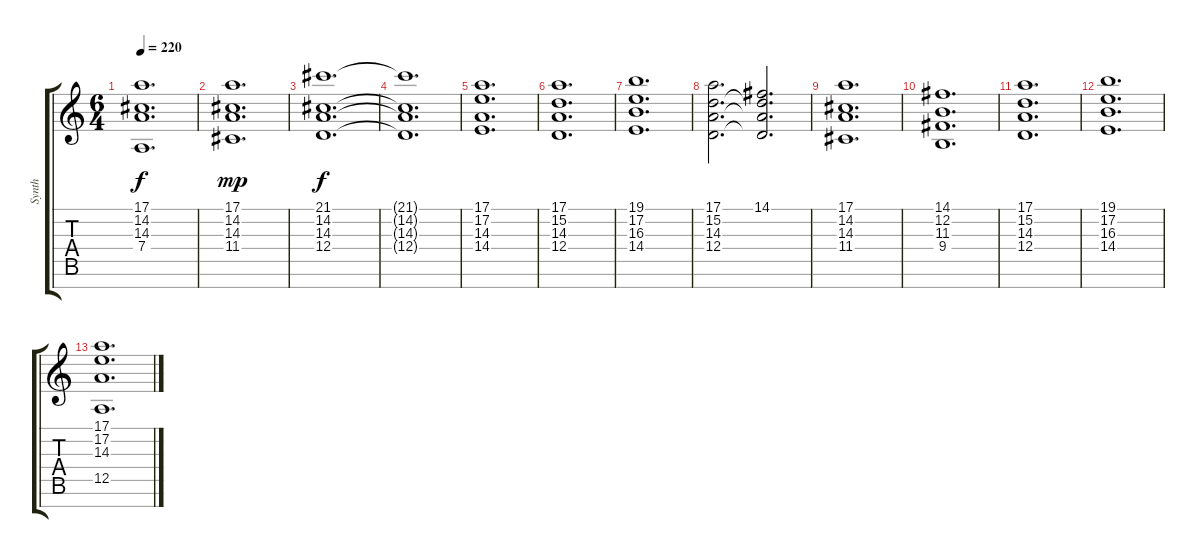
\track ("Synth" "Synth") {instrument synthstrings1}
\staff {score tabs}
\tuning (E4 B3 G3 D3 A2 E2 B1) {hide}
\ts (6 4)
\tempo 220
\clef g2
\ks c
(17.1 14.2 14.3 7.4).1{d dy f} |
(17.1 14.2 14.3 11.4).1{d dy mp} |
(21.1 14.2 14.3 12.4).1{d dy f} |
(21.1{t} 14.2{t} 14.3{t} 12.4{t}).1{d} |
(17.1 17.2 14.3 14.4).1{d} |
(17.1 15.2 14.3 12.4).1{d} |
(19.1 17.2 16.3 14.4).1{d} |
(17.1 15.2 14.3 12.4).2{d} (14.1 15.2{t} 14.3{t} 12.4{t}).2{d} |
(17.1 14.2 14.3 11.4).1{d} |
(14.1 12.2 11.3 9.4).1{d} |
(17.1 15.2 14.3 12.4).1{d} |
(19.1 17.2 16.3 14.4).1{d} |
(17.1 17.2 14.3 12.5).1{d}
